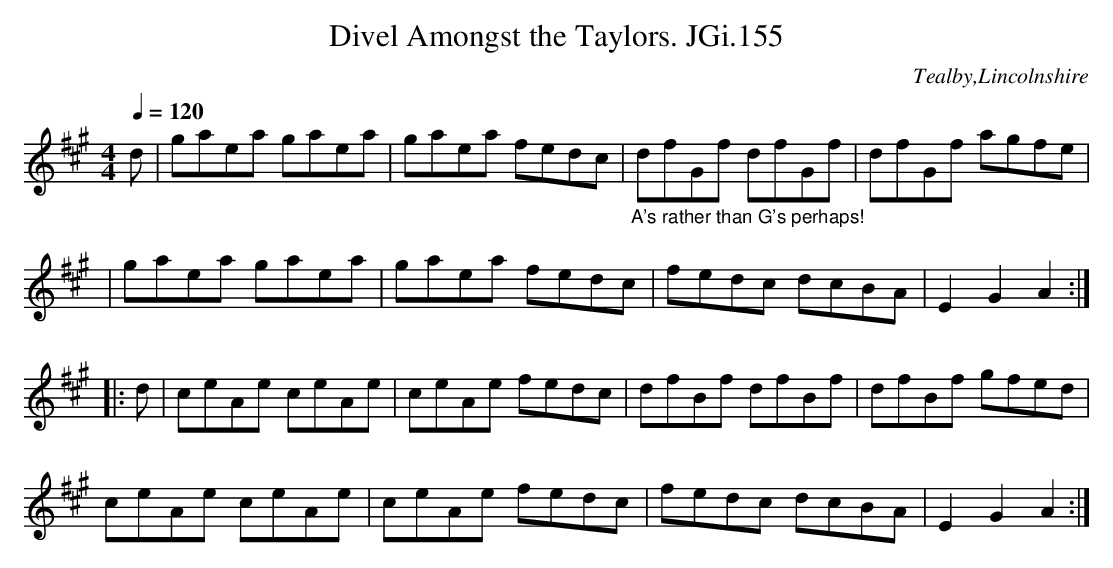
X:1
T:Divel Amongst the Taylors. JGi.155
L:1/8
M:4/4
O:Tealby,Lincolnshire
Q:1/4=120
K:A
d|gaea gaea|gaea fedc|"_A's rather than G's perhaps!"\
dfGf dfGf|dfGf agfe|
|gaea gaea|gaea fedc|fedc dcBA|E2G2A2:|
|:d|ceAe ceAe|ceAe fedc|dfBf dfBf|dfBf gfed|
ceAe ceAe|ceAe fedc|fedc dcBA|E2G2A2:|
